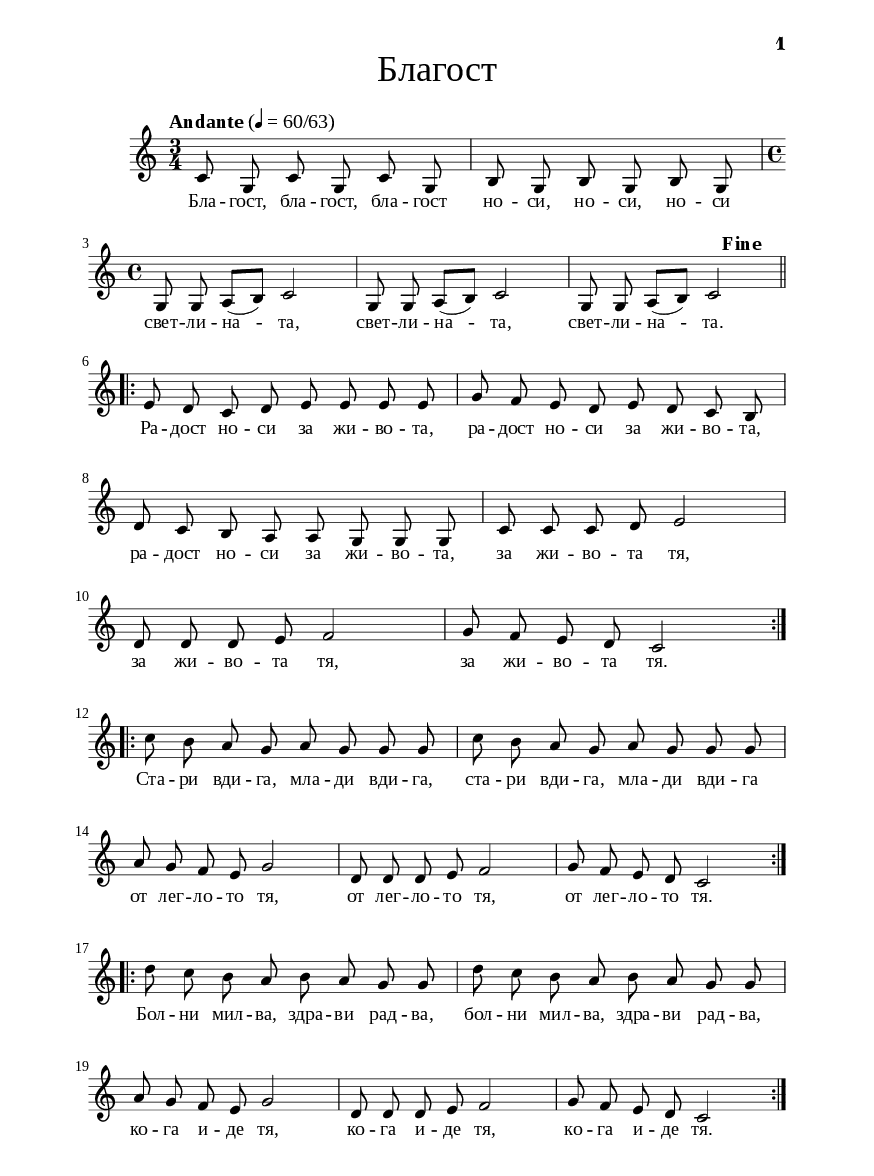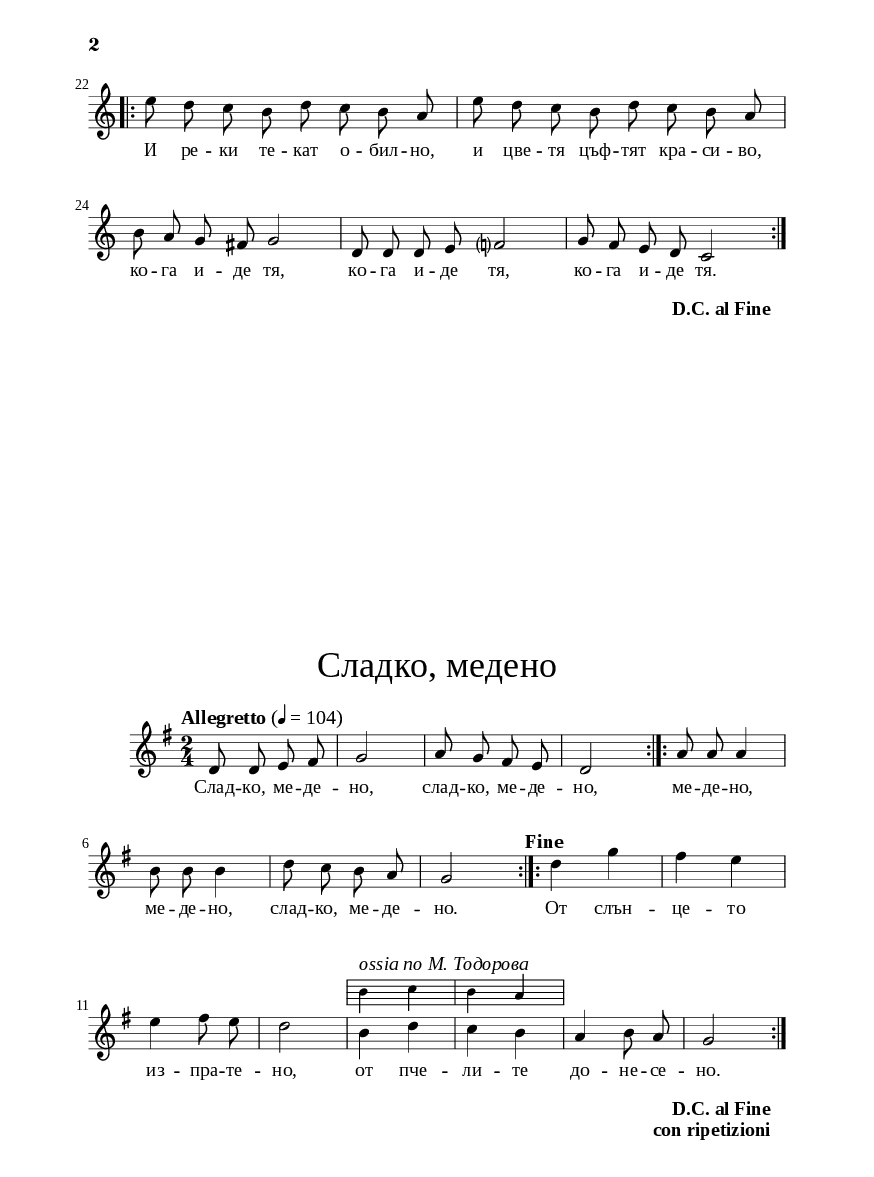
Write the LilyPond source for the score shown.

\version "2.24.4"

% include paper part and global functions
\include "include/globals.ily"

\bookpart {
  \label #'ref072
  \tocItem \markup "Благост"
  \include "include/bookpart-paper.ily"
  \score {
    \include "include/score-layout.ily"

    \new Voice \absolute {

      \clef treble
      \key c \major
      \time 3/4
      \tempoFunc "Andante" 4 "60/63"
      \autoBeamOff
      c'8 g c' g c' g | b8 g b g b g \break |

      \time 4/4  g8 g a [( b )] c'2 |g8 g a [( b )] c'2 | g8 g a [( b )]  \tempo"   Fine"c'2    \break |

      \bar ".|:-||"
      e'8 d' c' d' e' e' e' e' | g'8 f' e' d' e' d' c' b \break |

      d'8 c' b a a g g g |c'8 c' c' d' e'2 \break |

      d'8 d' d' e' f'2 | g'8 f' e' d' c'2 \break \bar ":|.:"

      c''8 b' a' g' a' g' g' g' |  c''8 b' a' g' a' g' g' g' \break |

      a'8 g' f' e' g'2 | d'8 d' d' e' f'2 | g'8 f' e' d' c'2
      \break |

      \bar ":|.:"
      d''8 c'' b' a' b' a' g' g' | d''8 c'' b' a' b' a' g' g' \break

      a'8 g' f' e' g'2 | d'8 d' d' e' f'2 | g'8 f' e' d' c'2
      \break |

      \bar ":|.:"
      e''8 d'' c'' b' d'' c'' b' a' | e''8 d'' c'' b' d'' c'' b' a' \break |

      b'8 a' g' fis' g'2 | d'8 d' d' e' f'?2 | g'8 f' e' d' c'2   \bar ":|.:"
      \break | % 27
    }

    \addlyrics {
      Бла -- гост,
      бла -- гост, бла -- гост но -- си, но -- си, но --
      си свет -- ли -- на -- та, свет -- ли -- на -- та,
      свет -- ли -- на -- та. Ра -- дост но -- си за
      жи -- во -- та, ра -- дост но -- си за жи -- во
      -- та, ра -- дост но -- си за жи -- во -- та, за
      жи -- во -- та тя, за жи -- во -- та тя, за жи
      -- во -- та тя. Ста -- ри вди -- га, мла -- ди
      вди -- га, ста -- ри вди -- га, мла -- ди вди --
      га от лег -- ло -- то тя, от лег -- ло -- то
      тя, от лег -- ло -- то тя. Бол -- ни мил -- ва,
      здра -- ви рад -- ва, бол -- ни мил -- ва, здра --
      ви рад -- ва, ко -- га и -- де тя, ко -- га и
      -- де тя, ко -- га и -- де тя. И ре -- ки те
      -- кат о -- бил -- но, и цве -- тя цъф -- тят
      кра -- си -- во, ко -- га и -- де тя, ко -- га
      и -- де тя, ко -- га и -- де тя.
    }
    \header {
      title = \titleFunc #'ref_desc_5 "Благост" "Blagost"
    }

    \midi{}

  } % score

  \markup \dc-one "D.C. al Fine"

  \markup \vspace #14
  \label #'ref073
  \tocItem \markup "Сладко, медено"
  \include "include/bookpart-paper.ily"
  \score {
    \include "include/score-layout.ily"

    \new Staff = main \absolute {
      \clef treble
      \key g \major
      \time 2/4
      \tempoFunc "Allegretto" 4 "104"
      \autoBeamOff

      d'8 d' e' fis' |g'2 | a'8 g' fis' e' | d'2  \bar ":|.:"  |
      a'8 a' a'4 | \break  b'8 b' b'4 | d''8 c'' b' a' | \tempo "                 Fine" g'2  \bar ":|.:" |
      d''4 g'' | fis''4 e'' | \break
      e''4 fis''8 e'' | d''2  |
      <<
        {

          b'4 d'' | c''4 b' |
        }

        \new Staff \with {
          \override VerticalAxisGroup.default-staff-staff-spacing =
          #'((basic-distance . 5.5)
             (padding . -10))
          \remove "Time_signature_engraver"
          alignAboveContext = #"main"
          fontSize = #-1.5
          \override StaffSymbol.staff-space = #(magstep -2)
          \override StaffSymbol.thickness = #(magstep -2)
          firstClef = ##f
        }
        { b'4^\markup { \large \italic "ossia по М. Тодорова" } c'' | b'4 a' | }
      >>



      a'4 b'8 a' | g'2
      \bar ":|."
    }

    \addlyrics {
      Слад -- ко,
      ме -- де -- но, слад -- ко, ме -- де -- но, ме --
      де -- но, ме -- де -- но, слад -- ко, ме -- де --
      но. От слън -- це -- то из -- пра -- те -- но,
      от пче -- ли -- те до -- не -- се -- но.
    }

    \header {
      title = \titleFunc #'ref_desc_13 "Сладко, медено" "Sladko, medeno"
    }

    \midi{}

  } % score
  \markup \dc-two "D.C. al Fine" "con ripetizioni"


} % bookpart
